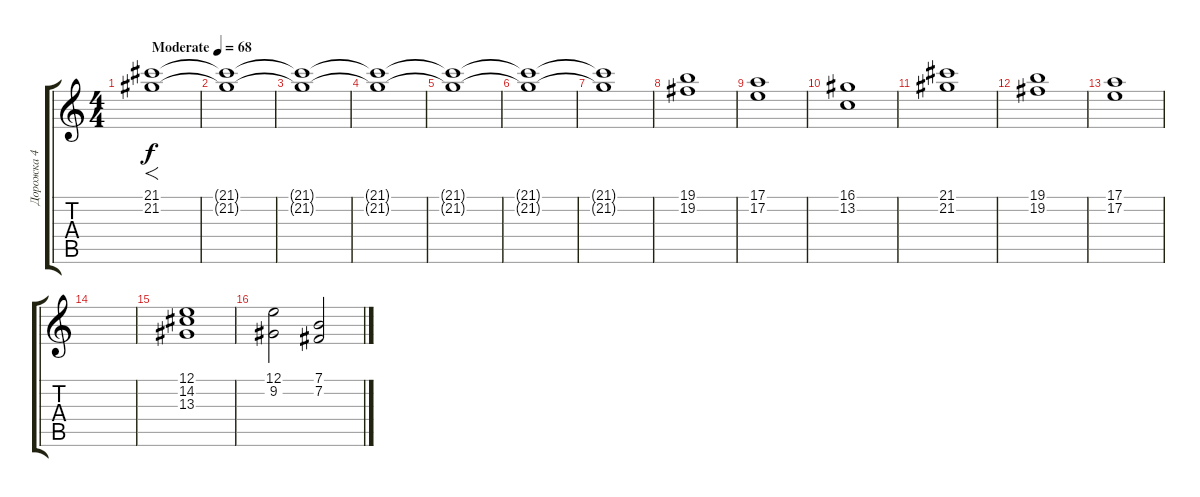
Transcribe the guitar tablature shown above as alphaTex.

\track ("Дорожка 4" "Дорожка 4") {instrument synthstrings1}
\staff {score tabs}
\tuning (E4 B3 G3 D3 A2 E2) {hide}
\ts (4 4)
\tempo (68 "Moderate")
\clef g2
\ks c
(21.1 21.2).1{f dy f instrument synthstrings1} |
(21.1{t} 21.2{t}).1 |
(21.1{t} 21.2{t}).1 |
(21.1{t} 21.2{t}).1 |
(21.1{t} 21.2{t}).1 |
(21.1{t} 21.2{t}).1 |
(21.1{t} 21.2{t}).1 |
(19.1 19.2).1 |
(17.1 17.2).1 |
(16.1 13.2).1 |
(21.1 21.2).1 |
(19.1 19.2).1 |
(17.1 17.2).1 |
|
(12.1 14.2 13.3).1 |
(12.1 9.2).2 (7.1 7.2).2
